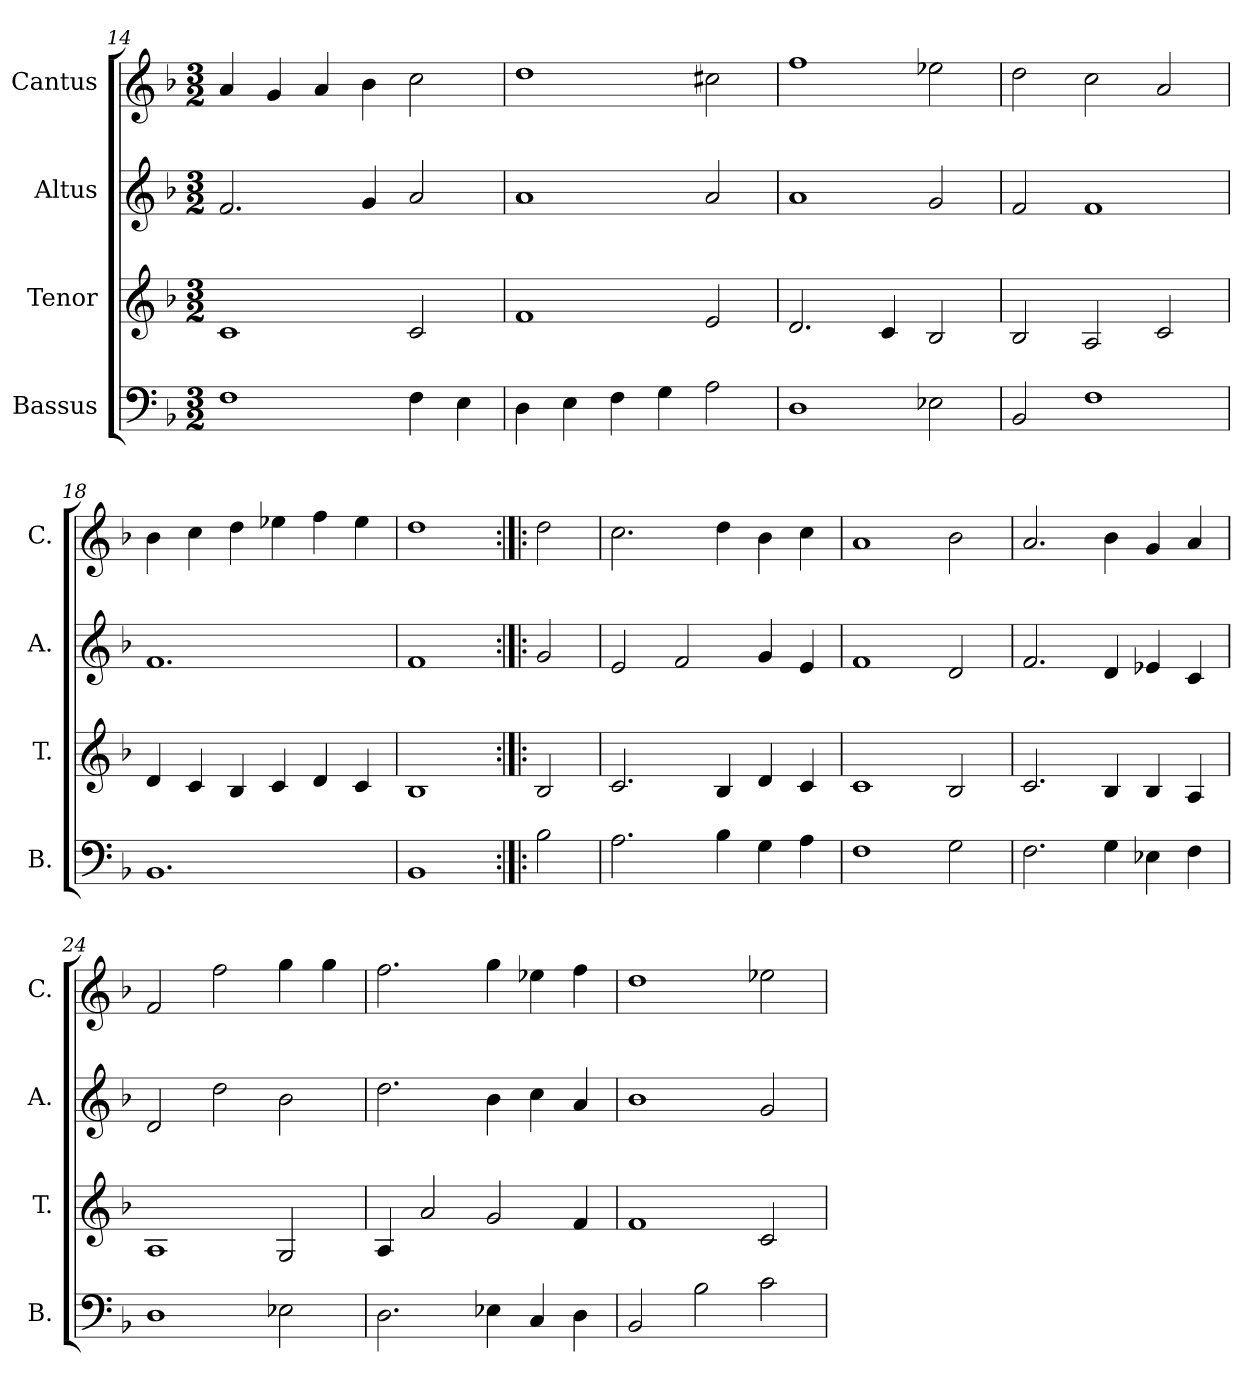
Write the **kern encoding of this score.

**kern	**kern	**kern	**kern
*part4	*part3	*part2	*part1
*staff4	*staff3	*staff2	*staff1
*I"Bassus	*I"Tenor	*I"Altus	*I"Cantus
*I'B.	*I'T.	*I'A.	*I'C.
*clefF4	*clefG2	*clefG2	*clefG2
*k[b-]	*k[b-]	*k[b-]	*k[b-]
*F:	*F:	*F:	*F:
*M3/2	*M3/2	*M3/2	*M3/2
=14	=14	=14	=14
1F	1c	2.f/	4a/
.	.	.	4g/
.	.	.	4a/
.	.	4g/	4b-\
4F\	2c/	2a/	2cc\
4E\	.	.	.
=15	=15	=15	=15
4D\	1f	1a	1dd
4E\	.	.	.
4F\	.	.	.
4G\	.	.	.
2A\	2e/	2a/	2cc#X\
=16	=16	=16	=16
1D	2.d/	1a	1ff
.	4c/	.	.
2E-X\	2B-/	2g/	2ee-X\
=17	=17	=17	=17
2BB-/	2B-/	2f/	2dd\
1F	2A/	1f	2cc\
.	2c/	.	2a/
=18	=18	=18	=18
1.BB-	4d/	1.f	4b-\
.	4c/	.	4cc\
.	4B-/	.	4dd\
.	4c/	.	4ee-X\
.	4d/	.	4ff\
.	4c/	.	4ee-\
=19	=19	=19	=19
1BB-	1B-	1f	1dd
=20:|!|:	=20:|!|:	=20:|!|:	=20:|!|:
2B-\	2B-/	2g/	2dd\
=21	=21	=21	=21
2.A\	2.c/	2e/	2.cc\
.	.	2f/	.
4B-\	4B-/	.	4dd\
4G\	4d/	4g/	4b-\
4A\	4c/	4e/	4cc\
=22	=22	=22	=22
1F	1c	1f	1a
2G\	2B-/	2d/	2b-\
=23	=23	=23	=23
2.F\	2.c/	2.f/	2.a/
4G\	4B-/	4d/	4b-\
4E-X\	4B-/	4e-X/	4g/
4F\	4A/	4c/	4a/
=24	=24	=24	=24
1D	1A	2d/	2f/
.	.	2dd\	2ff\
2E-X\	2G/	2b-\	4gg\
.	.	.	4gg\
!!LO:LB:g=z
=25	=25	=25	=25
2.D\	4A/	2.dd\	2.ff\
.	2a/	.	.
4E-X\	2g/	4b-\	4gg\
4C/	.	4cc\	4ee-X\
4D\	4f/	4a/	4ff\
=26	=26	=26	=26
2BB-/	1f	1b-	1dd
2B-\	.	.	.
2c\	2c/	2g/	2ee-X\
=	=	=	=
*-	*-	*-	*-
